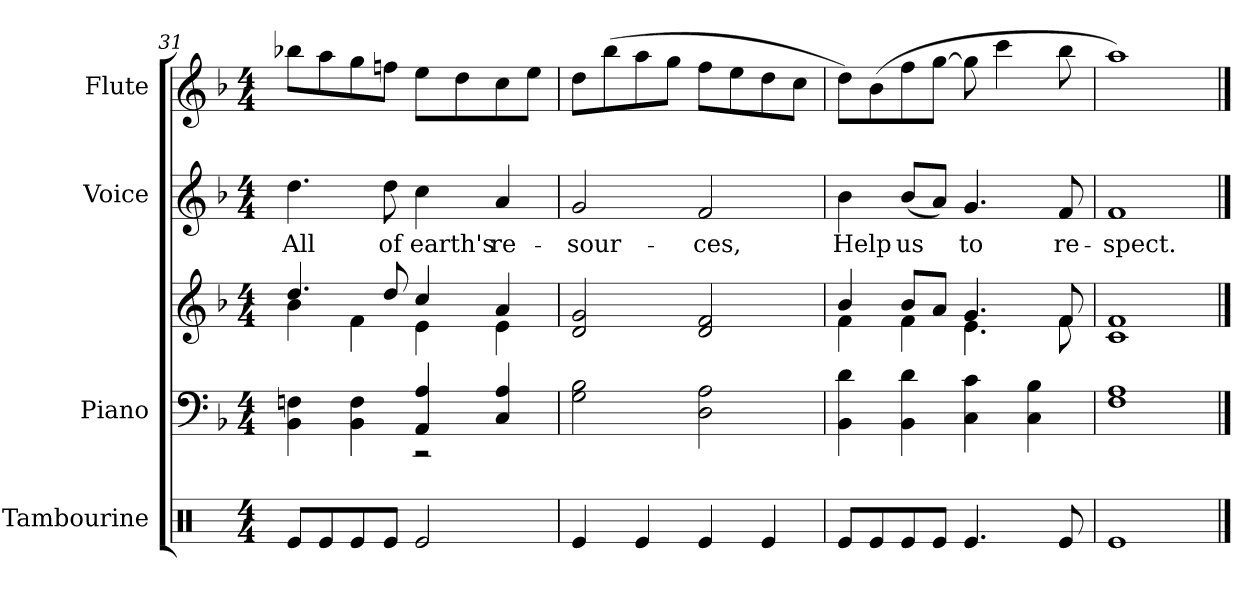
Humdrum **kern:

**kern	**kern	**kern	**kern	**text	**kern
*part4	*part3	*part3	*part2	*part2	*part1
*staff5	*staff4	*staff3	*staff2	*staff2	*staff1
*I"Tambourine	*I"Piano	*	*I"Voice	*	*I"Flute
*I'Tamb.	*I'Pno.	*	*I'Voice	*	*I'Fl.
*clefX	*clefF4	*clefG2	*clefG2	*	*clefG2
*k[]	*k[b-]	*k[b-]	*k[b-]	*	*k[b-]
*C:	*F:	*F:	*F:	*	*F:
*M4/4	*M4/4	*M4/4	*M4/4	*	*M4/4
=31	=31	=31	=31	=31	=31
*	*^	*^	*	*	*
!	!	!	!	!	!	!LO:LY:b:color=#000000	!
8Rei/L	4BB-i\ 4Fni	2ryy	4.ddi/	4b-i\	4.ddi\	All	8bb-Xi\L
8Rei/	.	.	.	.	.	.	8aai\
8Rei/	4BB-i\ 4Fi	.	.	4fi\	.	.	8ggi\
!	!	!	!	!	!	!LO:LY:b:color=#000000	!
8Rei/J	.	.	8ddi/	.	8ddi\	of	8ffni\J
!	!	!	!	!	!	!LO:LY:b:color=#000000	!
2Rei/	4AAi/ 4Ai	2r	4cci/	4ei\	4cci\	earth's	8eei\L
.	.	.	.	.	.	.	8ddi\
!	!	!	!	!	!	!LO:LY:b:color=#000000	!
.	4Ci/ 4Ai	.	4ai/	4ei\	4ai/	re-	8cci\
.	.	.	.	.	.	.	8eei\J
*	*v	*v	*	*	*	*	*
*	*	*v	*v	*	*	*
=32	=32	=32	=32	=32	=32
!	!	!	!	!LO:LY:b:color=#000000	!
4Rei/	2Gi\ 2B-i	2di/ 2gi	2gi/	-sour-	8ddi\L
.	.	.	.	.	(8bb-i\
4Rei/	.	.	.	.	8aai\
.	.	.	.	.	8ggi\J
!	!	!	!	!LO:LY:b:color=#000000	!
4Rei/	2Di\ 2Ai	2di/ 2fi	2fi/	-ces,	8ffi\L
.	.	.	.	.	8eei\
4Rei/	.	.	.	.	8ddi\
.	.	.	.	.	8cci\J
=33	=33	=33	=33	=33	=33
*	*	*^	*	*	*
!	!	!	!	!	!LO:LY:b:color=#000000	!
8Rei/L	4BB-i\ 4di	4b-i/	4fi\	4b-i\	Help	8ddi\L)
8Rei/	.	.	.	.	.	(8b-i\
!	!	!	!	!	!LO:LY:b:color=#000000	!
8Rei/	4BB-i\ 4di	8b-i/L	4fi\	(8b-i/L	us	8ffi\
8Rei/J	.	8ai/J	.	8ai/J)	.	[8ggi\J
!	!	!	!	!	!LO:LY:b:color=#000000	!
4.Rei/	4Ci\ 4ci	4.gi/	4.ei\	4.gi/	to	8ggi\]
.	.	.	.	.	.	4ccci\
.	4Ci\ 4B-i	.	.	.	.	.
!	!	!	!	!	!LO:LY:b:color=#000000	!
8Rei/	.	8fi/	8fi\	8fi/	re-	8bb-i\
*	*	*v	*v	*	*	*
=34	=34	=34	=34	=34	=34
*	*	*^	*	*	*
!	!	!	!	!	!LO:LY:b:color=#000000	!
*	*	*v	*v	*	*	*
1Rei	1Fi 1Ai	1ci 1fi	1fi	-spect.	1aai)
==	==	==	==	==	==
*-	*-	*-	*-	*-	*-
